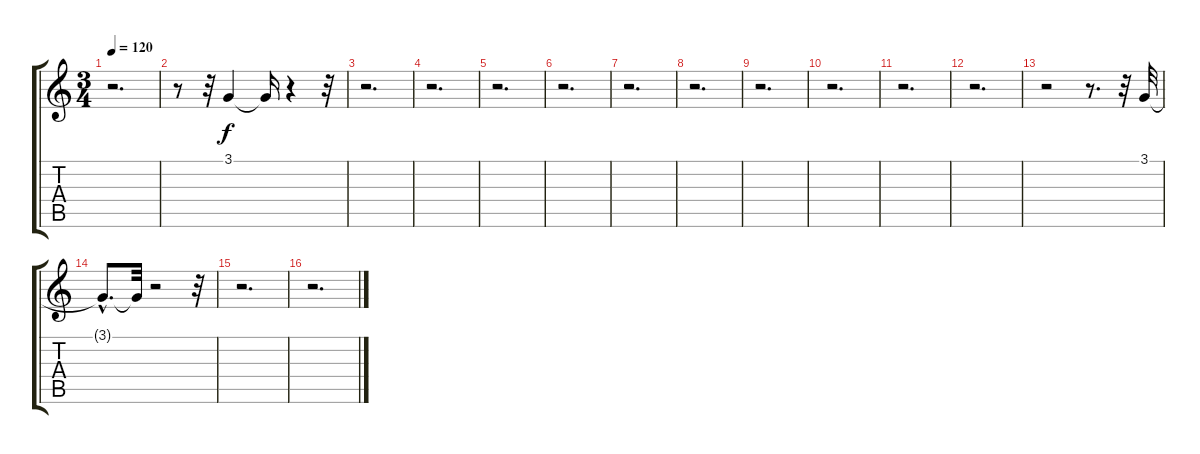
\track "" {instrument tubularbells}
\staff {score tabs}
\tuning (E4 B3 G3 D3 A2 E2) {hide}
\ts (3 4)
\tempo 120
\clef g2
\ks c
r.2{d dy f} |
r.8 r.32 3.1.4 3.1{t}.16 r.4 r.32 |
r.2{d} |
r.2{d} |
r.2{d} |
r.2{d} |
r.2{d} |
r.2{d} |
r.2{d} |
r.2{d} |
r.2{d} |
r.2{d} |
r.2 r.8{d} r.32 3.1.32 |
3.1{hac t}.8{d} 3.1{t}.32 r.2 r.32 |
r.2{d} |
r.2{d}
